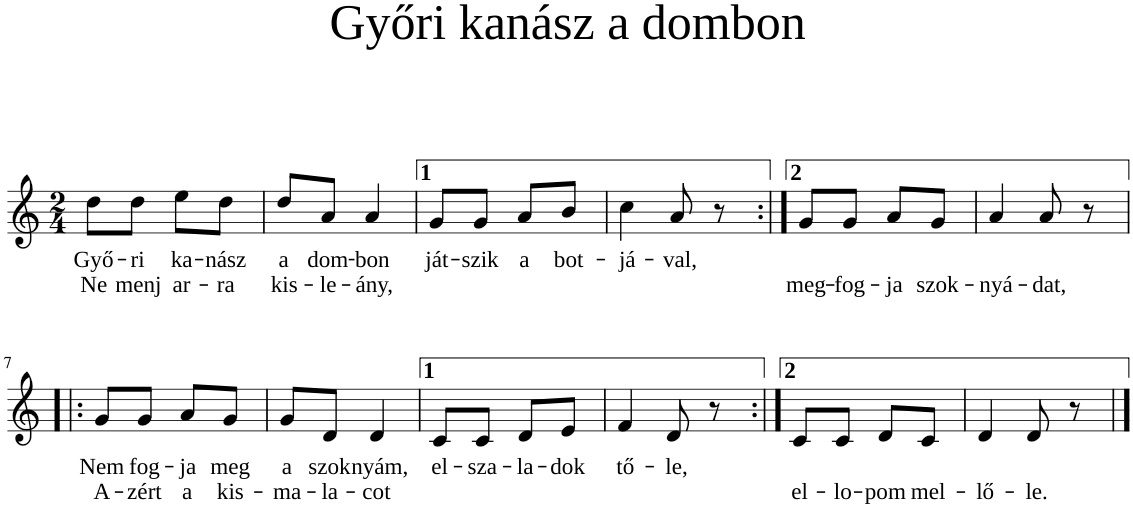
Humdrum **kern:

**kern	**text	**text
*part1	*part1	*part1
*staff1	*staff1	*staff1
*I"Piano	*	*
*I'Pno	*	*
*clefG2	*	*
*k[]	*	*
*M2/4	*	*
=1	=1	=1
!	!LO:LY:b	!LO:LY:b
8dd\L	Győ-	Ne
!	!LO:LY:b	!LO:LY:b
8dd\J	-ri	menj
!	!LO:LY:b	!LO:LY:b
8ee\L	ka-	ar-
!	!LO:LY:b	!LO:LY:b
8dd\J	-nász	-ra
=2	=2	=2
!	!LO:LY:b	!LO:LY:b
8dd/L	a	kis-
!	!LO:LY:b	!LO:LY:b
8a/J	dom-	-le-
!	!LO:LY:b	!LO:LY:b
4a/	-bon	-ány,
=3	=3	=3
!	!LO:LY:b	!
8g/L	ját-	.
!	!LO:LY:b	!
8g/J	-szik	.
!	!LO:LY:b	!
8a/L	a	.
!	!LO:LY:b	!
8b/J	bot-	.
=4	=4	=4
!	!LO:LY:b	!
4cc\	-já-	.
!	!LO:LY:b	!
8a/	-val,	.
8r	.	.
=5:|!	=5:|!	=5:|!
!	!	!LO:LY:b
8g/L	.	meg-
!	!	!LO:LY:b
8g/J	.	-fog-
!	!	!LO:LY:b
8a/L	.	-ja
!	!	!LO:LY:b
8g/J	.	szok-
=6	=6	=6
!	!	!LO:LY:b
4a/	.	-nyá-
!	!	!LO:LY:b
8a/	.	-dat,
8r	.	.
!!LO:LB:g=z
=7!|:	=7!|:	=7!|:
!	!LO:LY:b	!LO:LY:b
8g/L	Nem	A-
!	!LO:LY:b	!LO:LY:b
8g/J	fog-	-zért
!	!LO:LY:b	!LO:LY:b
8a/L	-ja	a
!	!LO:LY:b	!LO:LY:b
8g/J	meg	kis-
=8	=8	=8
!	!LO:LY:b	!LO:LY:b
8g/L	a	-ma-
!	!LO:LY:b	!LO:LY:b
8d/J	szok-	-la-
!	!LO:LY:b	!LO:LY:b
4d/	-nyám,	-cot
=9	=9	=9
!	!LO:LY:b	!
8c/L	el-	.
!	!LO:LY:b	!
8c/J	-sza-	.
!	!LO:LY:b	!
8d/L	-la-	.
!	!LO:LY:b	!
8e/J	-dok	.
=10	=10	=10
!	!LO:LY:b	!
4f/	tő-	.
!	!LO:LY:b	!
8d/	-le,	.
8r	.	.
=11:|!	=11:|!	=11:|!
!	!	!LO:LY:b
8c/L	.	el-
!	!	!LO:LY:b
8c/J	.	-lo-
!	!	!LO:LY:b
8d/L	.	-pom
!	!	!LO:LY:b
8c/J	.	mel-
=12	=12	=12
!	!	!LO:LY:b
4d/	.	-lő-
!	!	!LO:LY:b
8d/	.	-le.
8r	.	.
==	==	==
*-	*-	*-
